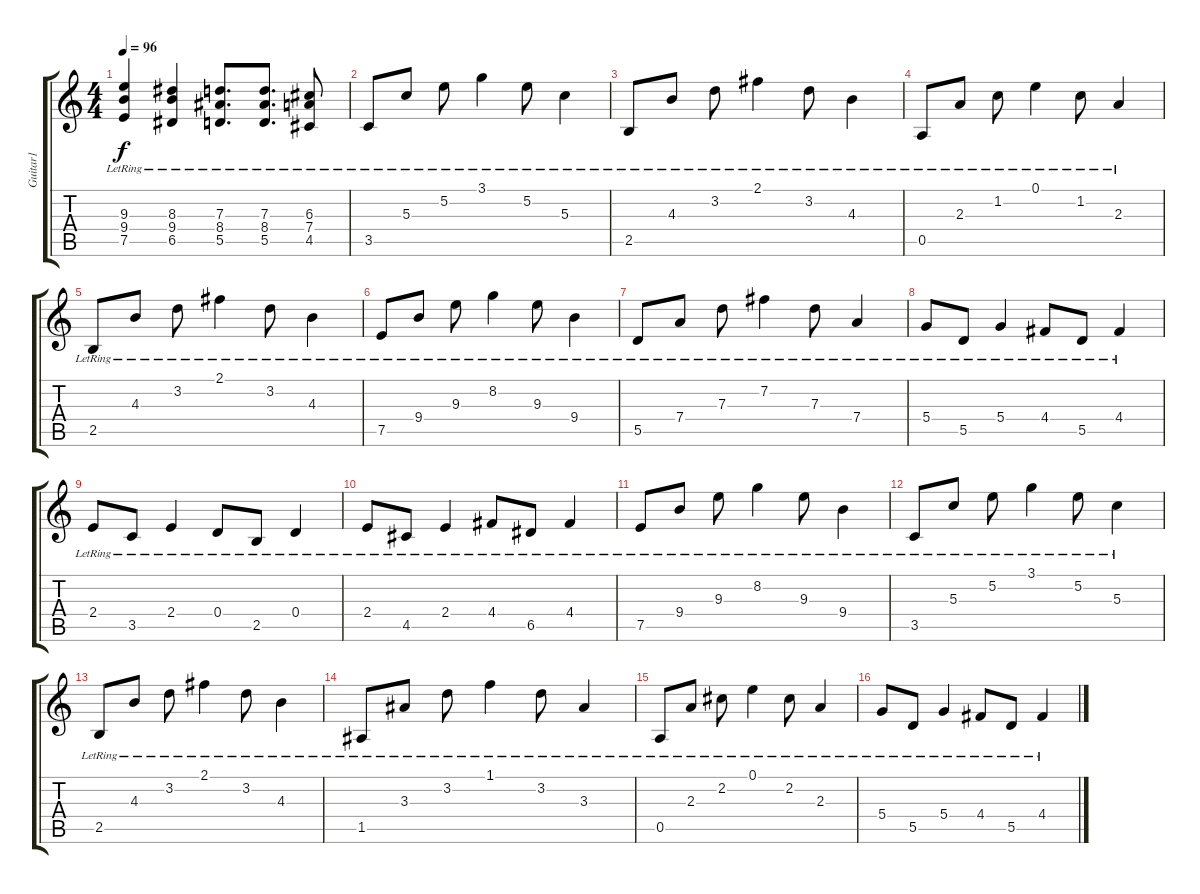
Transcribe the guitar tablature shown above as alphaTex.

\track ("Guitar1" "Guitar1") {instrument distortionguitar}
\staff {score tabs}
\tuning (E4 B3 G3 D3 A2 E2) {hide}
\ts (4 4)
\tempo 96
\clef g2
\ks c
(9.3{lr} 9.4{lr} 7.5{lr}).4{dy f} (8.3{lr} 9.4{lr} 6.5{lr}).4 (7.3{lr} 8.4{lr} 5.5{lr}).8{d} (7.3{lr} 8.4{lr} 5.5{lr}).8{d} (6.3{lr} 7.4{lr} 4.5{lr}).8 |
3.5{lr}.8 5.3{lr}.8 5.2{lr}.8 3.1{lr}.4 5.2{lr}.8 5.3{lr}.4 |
2.5{lr}.8 4.3{lr}.8 3.2{lr}.8 2.1{lr}.4 3.2{lr}.8 4.3{lr}.4 |
0.5{lr}.8 2.3{lr}.8 1.2{lr}.8 0.1{lr}.4 1.2{lr}.8 2.3{lr}.4 |
2.5{lr}.8 4.3{lr}.8 3.2{lr}.8 2.1{lr}.4 3.2{lr}.8 4.3{lr}.4 |
7.5{lr}.8 9.4{lr}.8 9.3{lr}.8 8.2{lr}.4 9.3{lr}.8 9.4{lr}.4 |
5.5{lr}.8 7.4{lr}.8 7.3{lr}.8 7.2{lr}.4 7.3{lr}.8 7.4{lr}.4 |
5.4{lr}.8 5.5{lr}.8 5.4{lr}.4 4.4{lr}.8 5.5{lr}.8 4.4{lr}.4 |
2.4{lr}.8 3.5{lr}.8 2.4{lr}.4 0.4{lr}.8 2.5{lr}.8 0.4{lr}.4 |
2.4{lr}.8 4.5{lr}.8 2.4{lr}.4 4.4{lr}.8 6.5{lr}.8 4.4{lr}.4 |
7.5{lr}.8 9.4{lr}.8 9.3{lr}.8 8.2{lr}.4 9.3{lr}.8 9.4{lr}.4 |
3.5{lr}.8 5.3{lr}.8 5.2{lr}.8 3.1{lr}.4 5.2{lr}.8 5.3{lr}.4 |
2.5{lr}.8 4.3{lr}.8 3.2{lr}.8 2.1{lr}.4 3.2{lr}.8 4.3{lr}.4 |
1.5{lr}.8 3.3{lr}.8 3.2{lr}.8 1.1{lr}.4 3.2{lr}.8 3.3{lr}.4 |
0.5{lr}.8 2.3{lr}.8 2.2{lr}.8 0.1{lr}.4 2.2{lr}.8 2.3{lr}.4 |
5.4{lr}.8 5.5{lr}.8 5.4{lr}.4 4.4{lr}.8 5.5{lr}.8 4.4{lr}.4
